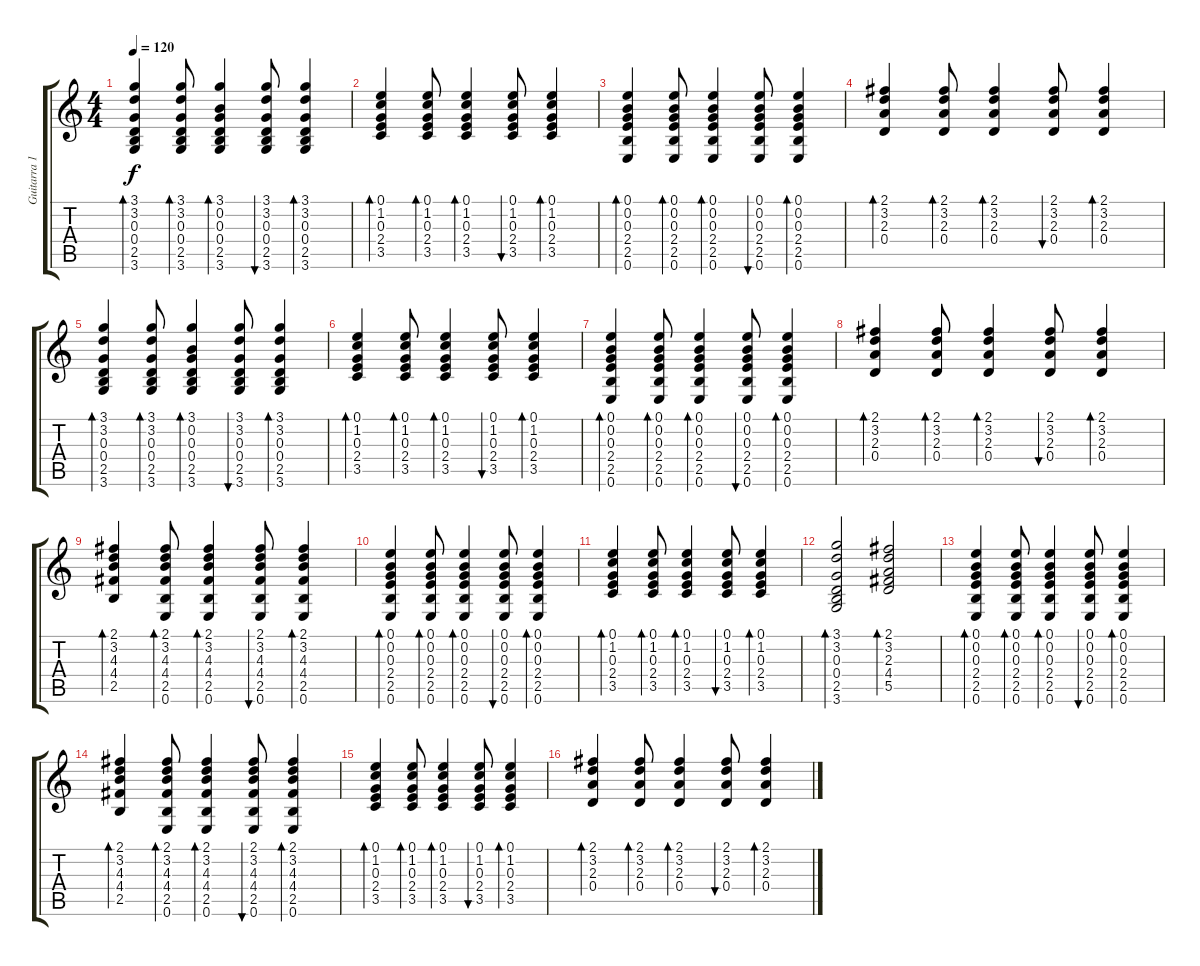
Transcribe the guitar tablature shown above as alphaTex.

\track ("Guitarra 1(requinto)" "Guitarra 1") {instrument acousticguitarsteel}
\staff {score tabs}
\tuning (E4 B3 G3 D3 A2 E2) {hide}
\ts (4 4)
\tempo 120
\clef g2
\ks c
(3.1 3.2 0.3 0.4 2.5 3.6).4{bd 30 dy f} (3.1 3.2 0.3 0.4 2.5 3.6).8{bd 30} (3.1 0.2 0.3 0.4 2.5 3.6).4{bd 30} (3.1 3.2 0.3 0.4 2.5 3.6).8{bu 30} (3.1 3.2 0.3 0.4 2.5 3.6).4{bd 30} |
(0.1 1.2 0.3 2.4 3.5).4{bd 30} (0.1 1.2 0.3 2.4 3.5).8{bd 30} (0.1 1.2 0.3 2.4 3.5).4{bd 30} (0.1 1.2 0.3 2.4 3.5).8{bu 30} (0.1 1.2 0.3 2.4 3.5).4{bd 30} |
(0.1 0.2 0.3 2.4 2.5 0.6).4{bd 30} (0.1 0.2 0.3 2.4 2.5 0.6).8{bd 30} (0.1 0.2 0.3 2.4 2.5 0.6).4{bd 30} (0.1 0.2 0.3 2.4 2.5 0.6).8{bu 30} (0.1 0.2 0.3 2.4 2.5 0.6).4{bd 30} |
(2.1 3.2 2.3 0.4).4{bd 30} (2.1 3.2 2.3 0.4).8{bd 30} (2.1 3.2 2.3 0.4).4{bd 30} (2.1 3.2 2.3 0.4).8{bu 30} (2.1 3.2 2.3 0.4).4{bd 30} |
(3.1 3.2 0.3 0.4 2.5 3.6).4{bd 30} (3.1 3.2 0.3 0.4 2.5 3.6).8{bd 30} (3.1 0.2 0.3 0.4 2.5 3.6).4{bd 30} (3.1 3.2 0.3 0.4 2.5 3.6).8{bu 30} (3.1 3.2 0.3 0.4 2.5 3.6).4{bd 30} |
(0.1 1.2 0.3 2.4 3.5).4{bd 30} (0.1 1.2 0.3 2.4 3.5).8{bd 30} (0.1 1.2 0.3 2.4 3.5).4{bd 30} (0.1 1.2 0.3 2.4 3.5).8{bu 30} (0.1 1.2 0.3 2.4 3.5).4{bd 30} |
(0.1 0.2 0.3 2.4 2.5 0.6).4{bd 30} (0.1 0.2 0.3 2.4 2.5 0.6).8{bd 30} (0.1 0.2 0.3 2.4 2.5 0.6).4{bd 30} (0.1 0.2 0.3 2.4 2.5 0.6).8{bu 30} (0.1 0.2 0.3 2.4 2.5 0.6).4{bd 30} |
(2.1 3.2 2.3 0.4).4{bd 30} (2.1 3.2 2.3 0.4).8{bd 30} (2.1 3.2 2.3 0.4).4{bd 30} (2.1 3.2 2.3 0.4).8{bu 30} (2.1 3.2 2.3 0.4).4{bd 30} |
(2.1 3.2 4.3 4.4 2.5).4{bd 30} (2.1 3.2 4.3 4.4 2.5 0.6).8{bd 30} (2.1 3.2 4.3 4.4 2.5 0.6).4{bd 30} (2.1 3.2 4.3 4.4 2.5 0.6).8{bu 30} (2.1 3.2 4.3 4.4 2.5 0.6).4{bd 30} |
(0.1 0.2 0.3 2.4 2.5 0.6).4{bd 30} (0.1 0.2 0.3 2.4 2.5 0.6).8{bd 30} (0.1 0.2 0.3 2.4 2.5 0.6).4{bd 30} (0.1 0.2 0.3 2.4 2.5 0.6).8{bu 30} (0.1 0.2 0.3 2.4 2.5 0.6).4{bd 30} |
(0.1 1.2 0.3 2.4 3.5).4{bd 30} (0.1 1.2 0.3 2.4 3.5).8{bd 30} (0.1 1.2 0.3 2.4 3.5).4{bd 30} (0.1 1.2 0.3 2.4 3.5).8{bu 30} (0.1 1.2 0.3 2.4 3.5).4{bd 30} |
(3.1 3.2 0.3 0.4 2.5 3.6).2{bd 120} (2.1 3.2 2.3 4.4 5.5).2{bd 120} |
(0.1 0.2 0.3 2.4 2.5 0.6).4{bd 30} (0.1 0.2 0.3 2.4 2.5 0.6).8{bd 30} (0.1 0.2 0.3 2.4 2.5 0.6).4{bd 30} (0.1 0.2 0.3 2.4 2.5 0.6).8{bu 30} (0.1 0.2 0.3 2.4 2.5 0.6).4{bd 30} |
(2.1 3.2 4.3 4.4 2.5).4{bd 30} (2.1 3.2 4.3 4.4 2.5 0.6).8{bd 30} (2.1 3.2 4.3 4.4 2.5 0.6).4{bd 30} (2.1 3.2 4.3 4.4 2.5 0.6).8{bu 30} (2.1 3.2 4.3 4.4 2.5 0.6).4{bd 30} |
(0.1 1.2 0.3 2.4 3.5).4{bd 30} (0.1 1.2 0.3 2.4 3.5).8{bd 30} (0.1 1.2 0.3 2.4 3.5).4{bd 30} (0.1 1.2 0.3 2.4 3.5).8{bu 30} (0.1 1.2 0.3 2.4 3.5).4{bd 30} |
(2.1 3.2 2.3 0.4).4{bd 30} (2.1 3.2 2.3 0.4).8{bd 30} (2.1 3.2 2.3 0.4).4{bd 30} (2.1 3.2 2.3 0.4).8{bu 30} (2.1 3.2 2.3 0.4).4{bd 30}
